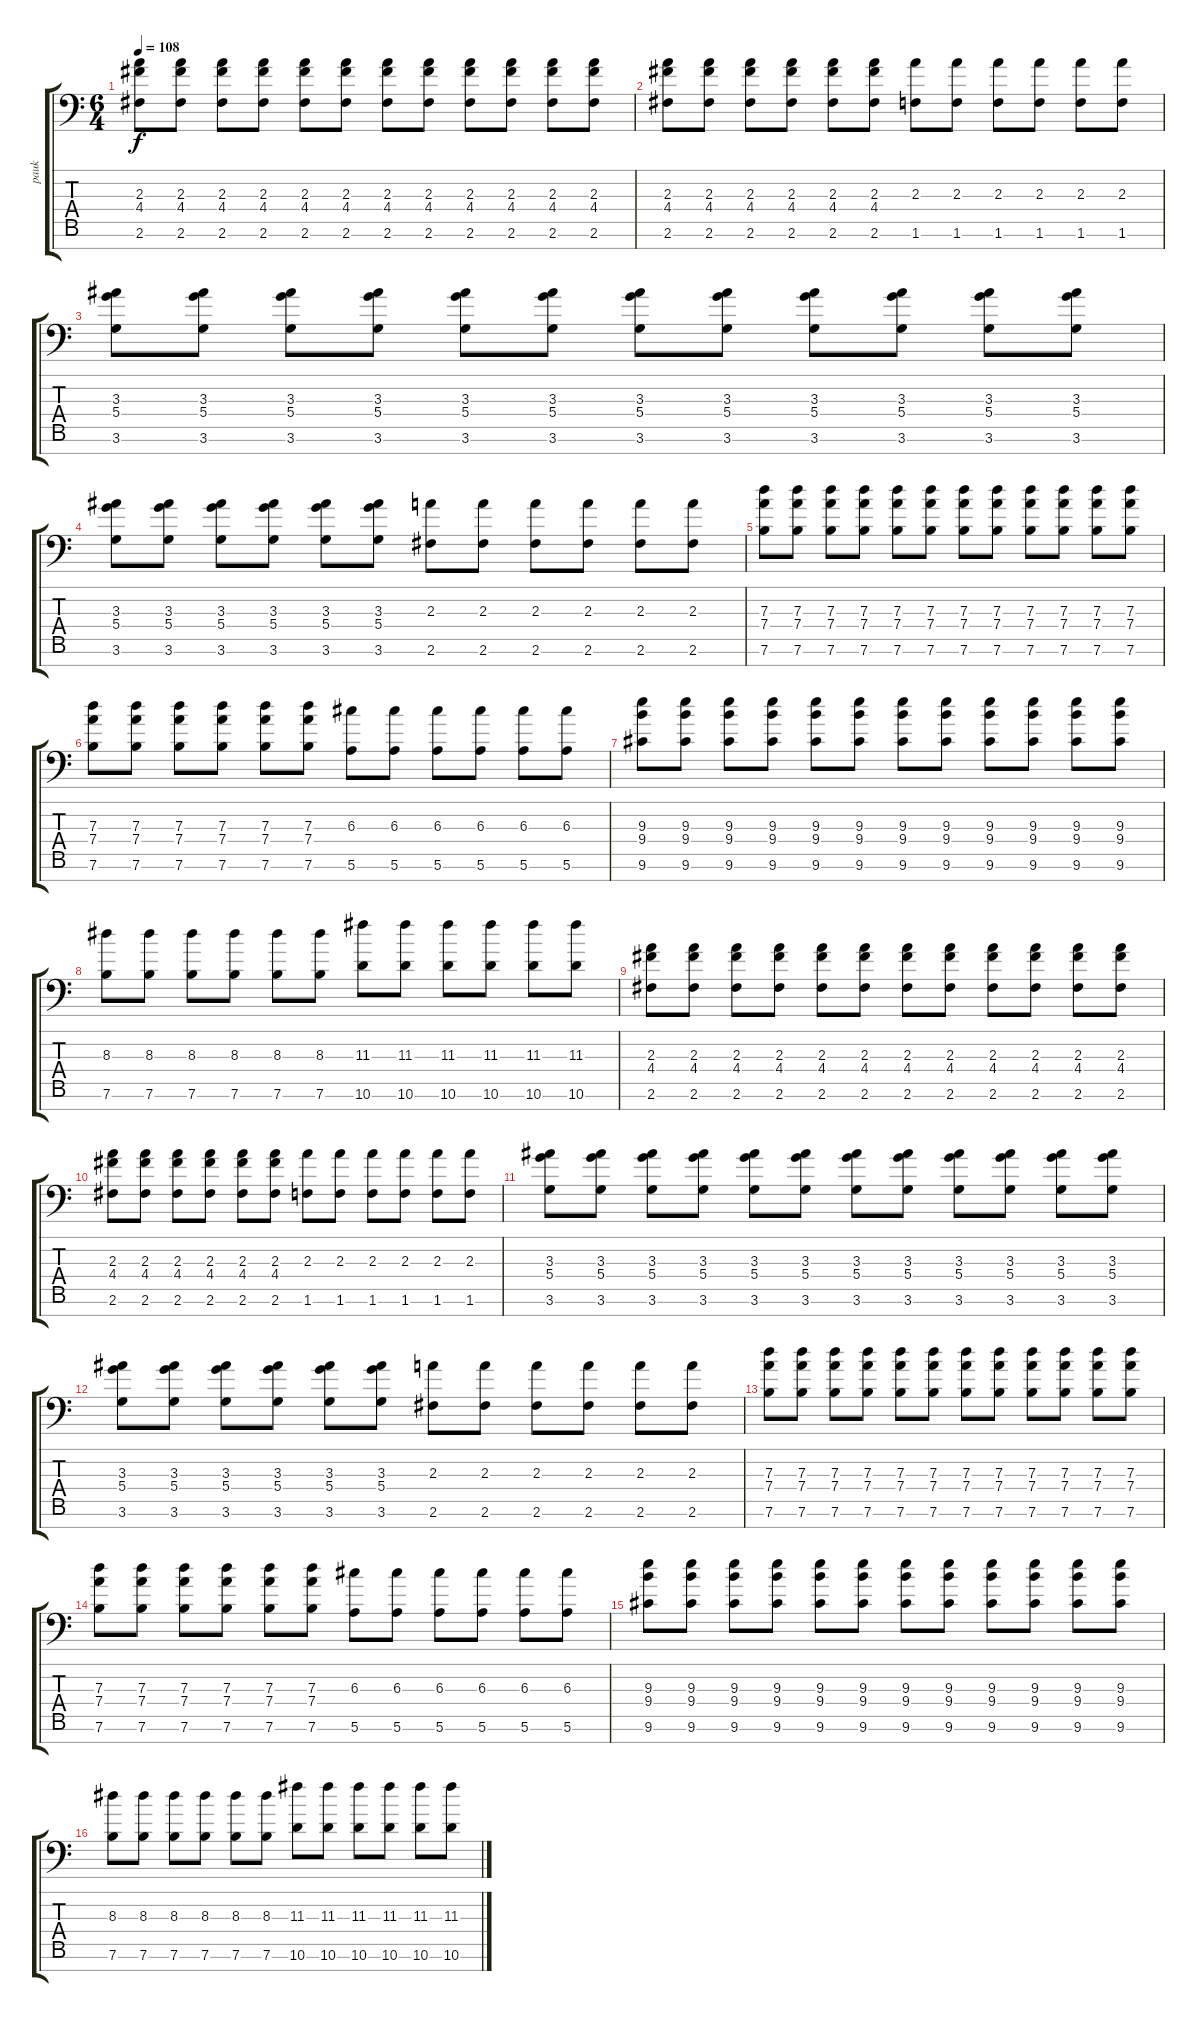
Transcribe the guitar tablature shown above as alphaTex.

\track ("pauk" "pauk") {instrument overdrivenguitar}
\staff {score tabs}
\tuning (E4 B3 G3 D3 A2 E2 A1) {hide}
\ts (6 4)
\tempo 108
\clef f4
\ks c
(2.3 4.4 2.6).8{dy f} (2.3 4.4 2.6).8 (2.3 4.4 2.6).8 (2.3 4.4 2.6).8 (2.3 4.4 2.6).8 (2.3 4.4 2.6).8 (2.3 4.4 2.6).8 (2.3 4.4 2.6).8 (2.3 4.4 2.6).8 (2.3 4.4 2.6).8 (2.3 4.4 2.6).8 (2.3 4.4 2.6).8 |
(2.3 4.4 2.6).8 (2.3 4.4 2.6).8 (2.3 4.4 2.6).8 (2.3 4.4 2.6).8 (2.3 4.4 2.6).8 (2.3 4.4 2.6).8 (2.3 1.6).8 (2.3 1.6).8 (2.3 1.6).8 (2.3 1.6).8 (2.3 1.6).8 (2.3 1.6).8 |
(3.3 5.4 3.6).8 (3.3 5.4 3.6).8 (3.3 5.4 3.6).8 (3.3 5.4 3.6).8 (3.3 5.4 3.6).8 (3.3 5.4 3.6).8 (3.3 5.4 3.6).8 (3.3 5.4 3.6).8 (3.3 5.4 3.6).8 (3.3 5.4 3.6).8 (3.3 5.4 3.6).8 (3.3 5.4 3.6).8 |
(3.3 5.4 3.6).8 (3.3 5.4 3.6).8 (3.3 5.4 3.6).8 (3.3 5.4 3.6).8 (3.3 5.4 3.6).8 (3.3 5.4 3.6).8 (2.3 2.6).8 (2.3 2.6).8 (2.3 2.6).8 (2.3 2.6).8 (2.3 2.6).8 (2.3 2.6).8 |
(7.3 7.4 7.6).8 (7.3 7.4 7.6).8 (7.3 7.4 7.6).8 (7.3 7.4 7.6).8 (7.3 7.4 7.6).8 (7.3 7.4 7.6).8 (7.3 7.4 7.6).8 (7.3 7.4 7.6).8 (7.3 7.4 7.6).8 (7.3 7.4 7.6).8 (7.3 7.4 7.6).8 (7.3 7.4 7.6).8 |
(7.3 7.4 7.6).8 (7.3 7.4 7.6).8 (7.3 7.4 7.6).8 (7.3 7.4 7.6).8 (7.3 7.4 7.6).8 (7.3 7.4 7.6).8 (6.3 5.6).8 (6.3 5.6).8 (6.3 5.6).8 (6.3 5.6).8 (6.3 5.6).8 (6.3 5.6).8 |
(9.3 9.4 9.6).8 (9.3 9.4 9.6).8 (9.3 9.4 9.6).8 (9.3 9.4 9.6).8 (9.3 9.4 9.6).8 (9.3 9.4 9.6).8 (9.3 9.4 9.6).8 (9.3 9.4 9.6).8 (9.3 9.4 9.6).8 (9.3 9.4 9.6).8 (9.3 9.4 9.6).8 (9.3 9.4 9.6).8 |
(8.3 7.6).8 (8.3 7.6).8 (8.3 7.6).8 (8.3 7.6).8 (8.3 7.6).8 (8.3 7.6).8 (11.3 10.6).8 (11.3 10.6).8 (11.3 10.6).8 (11.3 10.6).8 (11.3 10.6).8 (11.3 10.6).8 |
(2.3 4.4 2.6).8 (2.3 4.4 2.6).8 (2.3 4.4 2.6).8 (2.3 4.4 2.6).8 (2.3 4.4 2.6).8 (2.3 4.4 2.6).8 (2.3 4.4 2.6).8 (2.3 4.4 2.6).8 (2.3 4.4 2.6).8 (2.3 4.4 2.6).8 (2.3 4.4 2.6).8 (2.3 4.4 2.6).8 |
(2.3 4.4 2.6).8 (2.3 4.4 2.6).8 (2.3 4.4 2.6).8 (2.3 4.4 2.6).8 (2.3 4.4 2.6).8 (2.3 4.4 2.6).8 (2.3 1.6).8 (2.3 1.6).8 (2.3 1.6).8 (2.3 1.6).8 (2.3 1.6).8 (2.3 1.6).8 |
(3.3 5.4 3.6).8 (3.3 5.4 3.6).8 (3.3 5.4 3.6).8 (3.3 5.4 3.6).8 (3.3 5.4 3.6).8 (3.3 5.4 3.6).8 (3.3 5.4 3.6).8 (3.3 5.4 3.6).8 (3.3 5.4 3.6).8 (3.3 5.4 3.6).8 (3.3 5.4 3.6).8 (3.3 5.4 3.6).8 |
(3.3 5.4 3.6).8 (3.3 5.4 3.6).8 (3.3 5.4 3.6).8 (3.3 5.4 3.6).8 (3.3 5.4 3.6).8 (3.3 5.4 3.6).8 (2.3 2.6).8 (2.3 2.6).8 (2.3 2.6).8 (2.3 2.6).8 (2.3 2.6).8 (2.3 2.6).8 |
(7.3 7.4 7.6).8 (7.3 7.4 7.6).8 (7.3 7.4 7.6).8 (7.3 7.4 7.6).8 (7.3 7.4 7.6).8 (7.3 7.4 7.6).8 (7.3 7.4 7.6).8 (7.3 7.4 7.6).8 (7.3 7.4 7.6).8 (7.3 7.4 7.6).8 (7.3 7.4 7.6).8 (7.3 7.4 7.6).8 |
(7.3 7.4 7.6).8 (7.3 7.4 7.6).8 (7.3 7.4 7.6).8 (7.3 7.4 7.6).8 (7.3 7.4 7.6).8 (7.3 7.4 7.6).8 (6.3 5.6).8 (6.3 5.6).8 (6.3 5.6).8 (6.3 5.6).8 (6.3 5.6).8 (6.3 5.6).8 |
(9.3 9.4 9.6).8 (9.3 9.4 9.6).8 (9.3 9.4 9.6).8 (9.3 9.4 9.6).8 (9.3 9.4 9.6).8 (9.3 9.4 9.6).8 (9.3 9.4 9.6).8 (9.3 9.4 9.6).8 (9.3 9.4 9.6).8 (9.3 9.4 9.6).8 (9.3 9.4 9.6).8 (9.3 9.4 9.6).8 |
(8.3 7.6).8 (8.3 7.6).8 (8.3 7.6).8 (8.3 7.6).8 (8.3 7.6).8 (8.3 7.6).8 (11.3 10.6).8 (11.3 10.6).8 (11.3 10.6).8 (11.3 10.6).8 (11.3 10.6).8 (11.3 10.6).8
